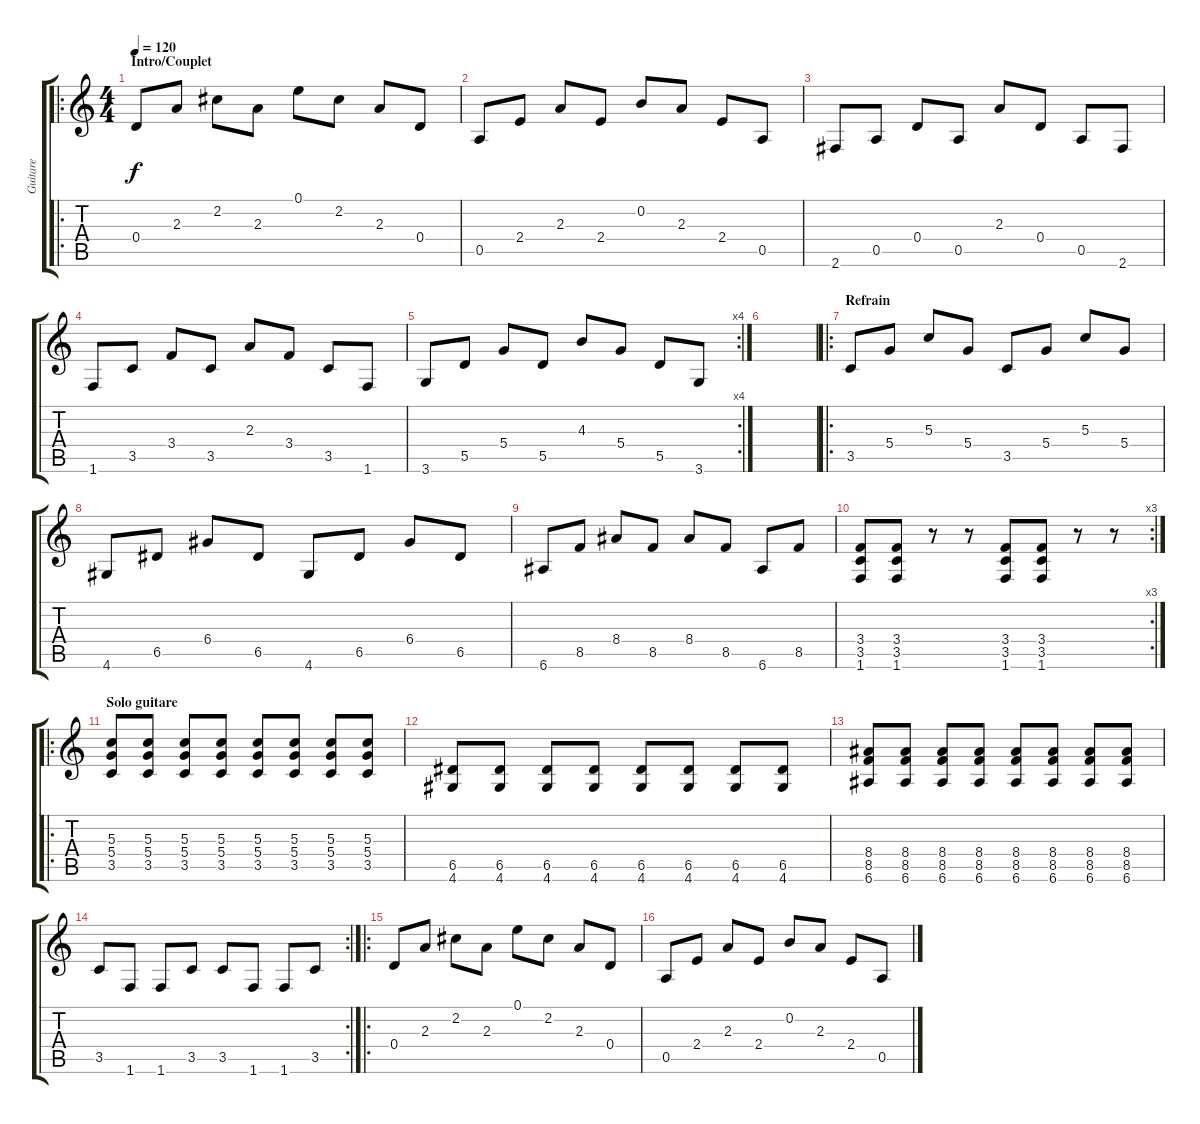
\track ("Guitare" "Guitare") {instrument acousticguitarsteel}
\staff {score tabs}
\tuning (E4 B3 G3 D3 A2 E2) {hide}
\ro
\ts (4 4)
\section ("" "Intro/Couplet")
\tempo 120
\clef g2
\ks c
0.4.8{dy f instrument acousticguitarsteel} 2.3.8 2.2.8 2.3.8 0.1.8 2.2.8 2.3.8 0.4.8 |
0.5.8 2.4.8 2.3.8 2.4.8 0.2.8 2.3.8 2.4.8 0.5.8 |
2.6.8 0.5.8 0.4.8 0.5.8 2.3.8 0.4.8 0.5.8 2.6.8 |
1.6.8 3.5.8 3.4.8 3.5.8 2.3.8 3.4.8 3.5.8 1.6.8 |
\rc 4
3.6.8 5.5.8 5.4.8 5.5.8 4.3.8 5.4.8 5.5.8 3.6.8 |
|
\ro
\section ("" "Refrain")
3.5.8 5.4.8 5.3.8 5.4.8 3.5.8 5.4.8 5.3.8 5.4.8 |
4.6.8 6.5.8 6.4.8 6.5.8 4.6.8 6.5.8 6.4.8 6.5.8 |
6.6.8 8.5.8 8.4.8 8.5.8 8.4.8 8.5.8 6.6.8 8.5.8 |
\rc 3
(3.4 3.5 1.6).8 (3.4 3.5 1.6).8 r.8 r.8 (3.4 3.5 1.6).8 (3.4 3.5 1.6).8 r.8 r.8 |
\ro
\section ("" "Solo guitare")
(5.3 5.4 3.5).8 (5.3 5.4 3.5).8 (5.3 5.4 3.5).8 (5.3 5.4 3.5).8 (5.3 5.4 3.5).8 (5.3 5.4 3.5).8 (5.3 5.4 3.5).8 (5.3 5.4 3.5).8 |
(6.5 4.6).8 (6.5 4.6).8 (6.5 4.6).8 (6.5 4.6).8 (6.5 4.6).8 (6.5 4.6).8 (6.5 4.6).8 (6.5 4.6).8 |
(8.4 8.5 6.6).8 (8.4 8.5 6.6).8 (8.4 8.5 6.6).8 (8.4 8.5 6.6).8 (8.4 8.5 6.6).8 (8.4 8.5 6.6).8 (8.4 8.5 6.6).8 (8.4 8.5 6.6).8 |
\rc 2
3.5.8 1.6.8 1.6.8 3.5.8 3.5.8 1.6.8 1.6.8 3.5.8 |
\ro
0.4.8 2.3.8 2.2.8 2.3.8 0.1.8 2.2.8 2.3.8 0.4.8 |
0.5.8 2.4.8 2.3.8 2.4.8 0.2.8 2.3.8 2.4.8 0.5.8
